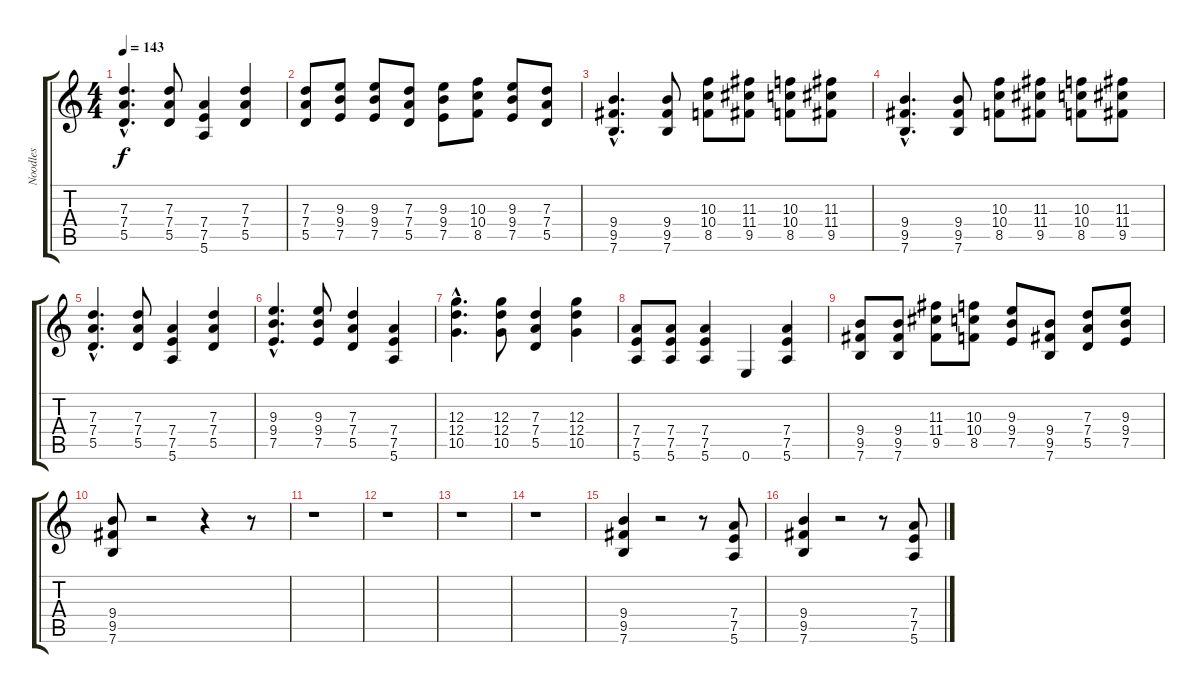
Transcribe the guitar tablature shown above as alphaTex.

\track ("Noodles" "Noodles") {instrument distortionguitar}
\staff {score tabs}
\tuning (E4 B3 G3 D3 A2 E2) {hide}
\ts (4 4)
\tempo 143
\clef g2
\ks c
(7.3{hac} 7.4{hac} 5.5{hac}).4{d dy f} (7.3 7.4 5.5).8 (7.4 7.5 5.6).4 (7.3 7.4 5.5).4 |
(7.3 7.4 5.5).8 (9.3 9.4 7.5).8 (9.3 9.4 7.5).8 (7.3 7.4 5.5).8 (9.3 9.4 7.5).8 (10.3 10.4 8.5).8 (9.3 9.4 7.5).8 (7.3 7.4 5.5).8 |
(9.4{hac} 9.5{hac} 7.6{hac}).4{d} (9.4 9.5 7.6).8 (10.3 10.4 8.5).8 (11.3 11.4 9.5).8 (10.3 10.4 8.5).8 (11.3 11.4 9.5).8 |
(9.4{hac} 9.5{hac} 7.6{hac}).4{d} (9.4 9.5 7.6).8 (10.3 10.4 8.5).8 (11.3 11.4 9.5).8 (10.3 10.4 8.5).8 (11.3 11.4 9.5).8 |
(7.3{hac} 7.4{hac} 5.5{hac}).4{d} (7.3 7.4 5.5).8 (7.4 7.5 5.6).4 (7.3 7.4 5.5).4 |
(9.3{hac} 9.4{hac} 7.5{hac}).4{d} (9.3 9.4 7.5).8 (7.3 7.4 5.5).4 (7.4 7.5 5.6).4 |
(12.3{hac} 12.4{hac} 10.5{hac}).4{d} (12.3 12.4 10.5).8 (7.3 7.4 5.5).4 (12.3 12.4 10.5).4 |
(7.4 7.5 5.6).8 (7.4 7.5 5.6).8 (7.4 7.5 5.6).4 0.6.4 (7.4 7.5 5.6).4 |
(9.4 9.5 7.6).8 (9.4 9.5 7.6).8 (11.3 11.4 9.5).8 (10.3 10.4 8.5).8 (9.3 9.4 7.5).8 (9.4 9.5 7.6).8 (7.3 7.4 5.5).8 (9.3 9.4 7.5).8 |
(9.4 9.5 7.6).8 r.2 r.4 r.8 |
r.1 |
r.1 |
r.1 |
r.1 |
(9.4 9.5 7.6).4 r.2 r.8 (7.4 7.5 5.6).8 |
(9.4 9.5 7.6).4 r.2 r.8 (7.4 7.5 5.6).8
